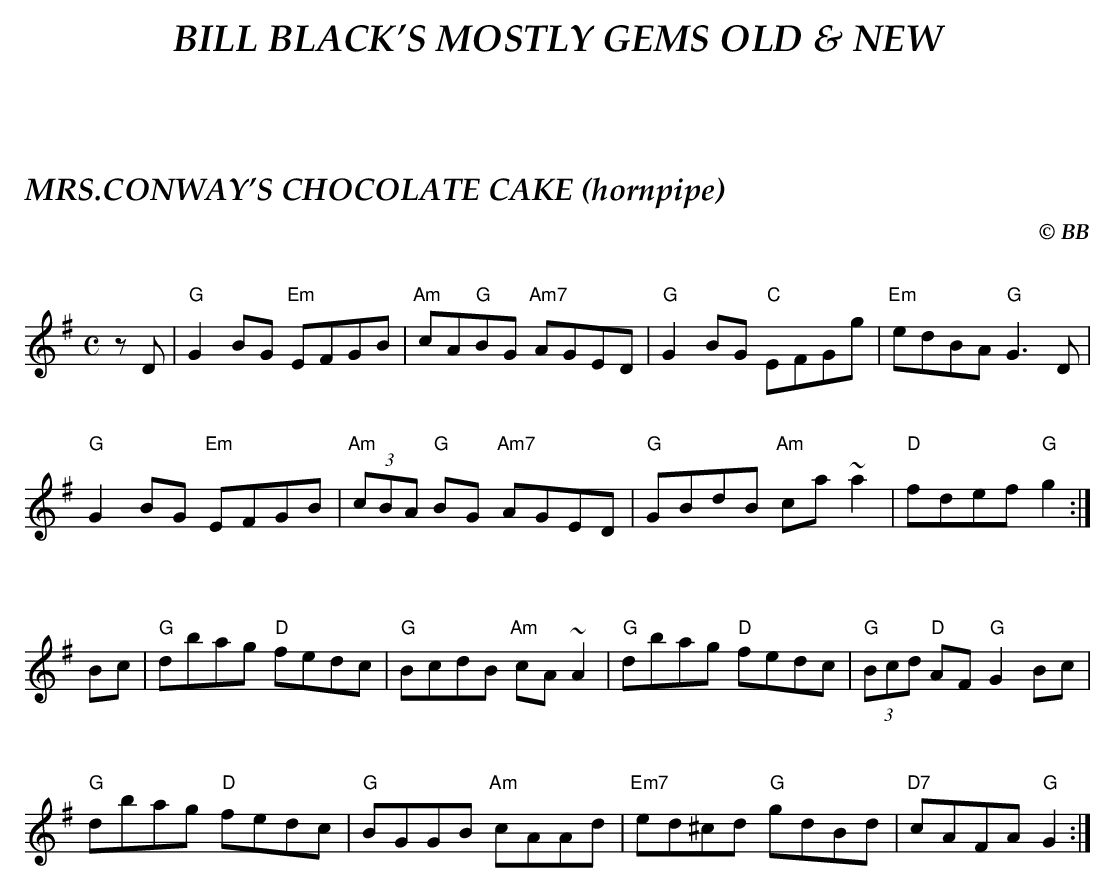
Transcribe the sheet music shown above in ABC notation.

X:1
T:MRS.CONWAY'S CHOCOLATE CAKE (hornpipe)
C:© BB
Q:1/4=150
M:C
L:1/8
K:G
zD|"G"G2 BG "Em"EFGB|"Am"cA"G"BG "Am7"AGED|"G"G2 BG "C"EFGg|"Em"edBA "G"G3 D|
"G"G2 BG "Em"EFGB|"Am"(3cBA "G"BG "Am7"AGED|"G"GBdB "Am"ca~a2|"D"fdef "G"g2 :|
Bc|"G"dbag "D"fedc|"G"BcdB "Am"cA~A2|"G"dbag "D"fedc|"G"(3Bcd "D"AF "G"G2 Bc|
"G"dbag "D"fedc|"G"BGGB "Am"cAAd|"Em7"ed^cd "G"gdBd|"D7"cAFA "G"G2 :|
